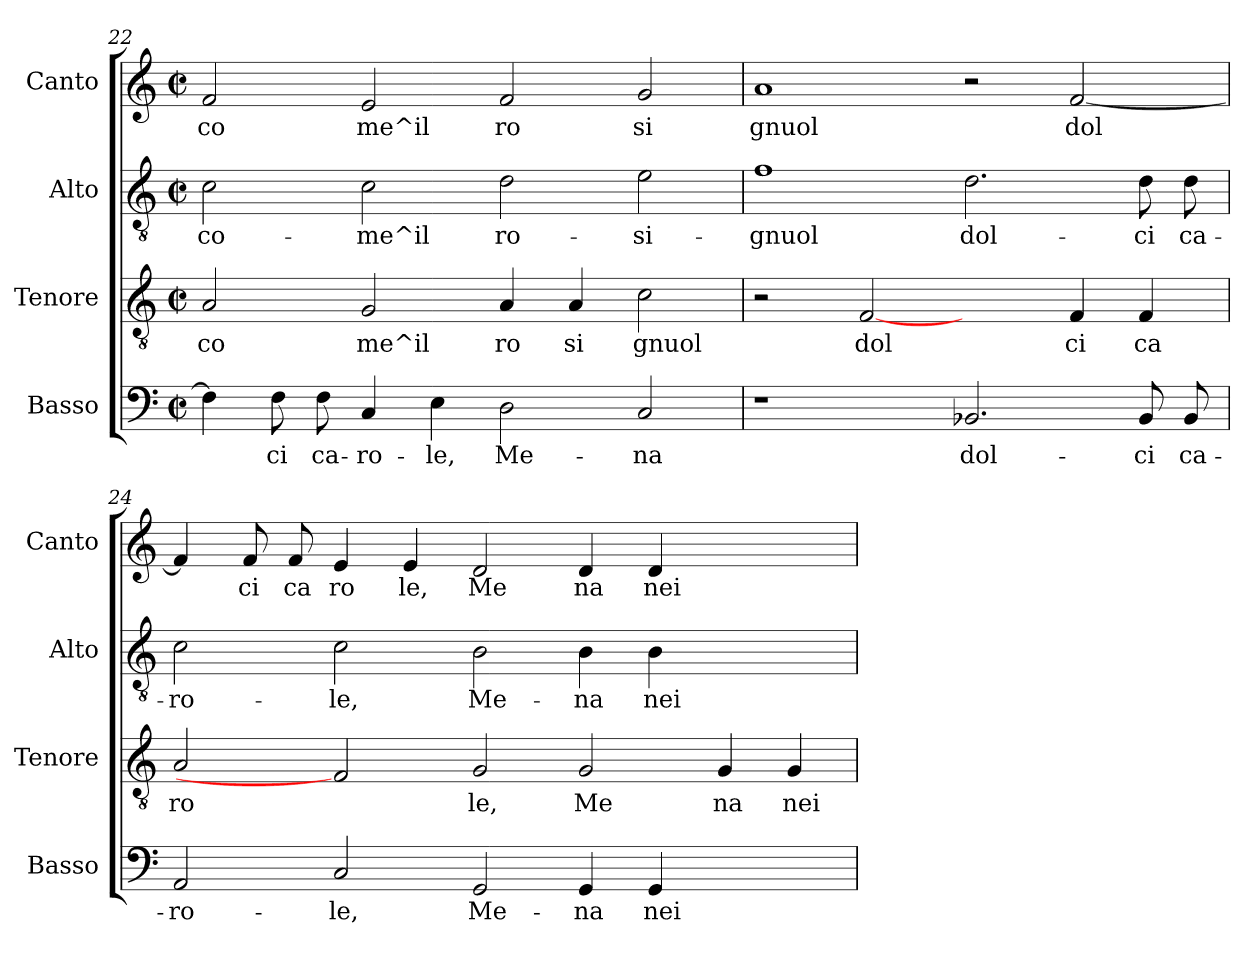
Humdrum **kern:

**kern	**text	**kern	**text	**kern	**text	**kern	**text
*part4	*part4	*part3	*part3	*part2	*part2	*part1	*part1
*staff4	*staff4	*staff3	*staff3	*staff2	*staff2	*staff1	*staff1
*I"Basso	*	*I"Tenore	*	*I"Alto	*	*I"Canto	*
*I'Basso	*	*I'Tenore	*	*I'Alto	*	*I'Canto	*
*clefF4	*	*clefGv2	*	*clefGv2	*	*clefG2	*
*k[]	*	*k[]	*	*k[]	*	*k[]	*
*C:	*	*C:	*	*C:	*	*C:	*
*M2/2	*	*M2/2	*	*M2/2	*	*M2/2	*
*met(c|)	*	*met(c|)	*	*met(c|)	*	*met(c|)	*
=22	=22	=22	=22	=22	=22	=22	=22
!	!LO:LY:b:cj	!	!LO:LY:b:cj	!	!LO:LY:b:cj	!	!LO:LY:a:cj
4F\]	--	2A/	co	2c\	co-	2f/	co
!	!LO:LY:b:cj	!	!	!	!	!	!
8F\	-ci	.	.	.	.	.	.
!	!LO:LY:b:cj	!	!	!	!	!	!
8F\	ca-	.	.	.	.	.	.
!	!LO:LY:b:cj	!	!LO:LY:b:cj	!	!LO:LY:b:cj	!	!LO:LY:a:cj
4C/	-ro-	2G/	me^il	2c\	-me^il	2e/	me^il
!	!LO:LY:b:cj	!	!	!	!	!	!
4E\	-le,	.	.	.	.	.	.
!	!LO:LY:b:cj	!	!LO:LY:b:cj	!	!LO:LY:b:cj	!	!LO:LY:a:cj
2D\	Me-	4A/	ro	2d\	ro-	2f/	ro
!	!	!	!LO:LY:b:cj	!	!	!	!
.	.	4A/	si	.	.	.	.
!	!LO:LY:b:cj	!	!LO:LY:b:cj	!	!LO:LY:b:cj	!	!LO:LY:a:cj
2C/	-na	2c\	gnuol	2e\	-si-	2g/	si
=23	=23	=23	=23	=23	=23	=23	=23
!	!	!	!	!	!LO:LY:b:cj	!	!LO:LY:a:cj
1r	.	2r	.	1f	-gnuol	1a	gnuol
!	!	!	!LO:LY:b:cj	!	!	!	!
.	.	[2F	dol	.	.	.	.
!	!LO:LY:b:cj	!	!	!	!LO:LY:b:cj	!	!
2.BB-X/	dol-	2ryy	.	2.d\	dol-	2r	.
!	!	!	!LO:LY:b:cj	!	!	!	!LO:LY:a:cj
.	.	4F/	ci	.	.	[<2f/	dol
!	!LO:LY:b:cj	!	!LO:LY:b:cj	!	!LO:LY:b:cj	!	!
8BB-/	-ci	4F/	ca	8d\	-ci	.	.
!	!LO:LY:b:cj	!	!	!	!LO:LY:b:cj	!	!
8BB-/	ca-	.	.	8d\	ca-	.	.
!!LO:LB:g=z
=24	=24	=24	=24	=24	=24	=24	=24
!	!LO:LY:b:cj	!	!LO:LY:b:cj	!	!LO:LY:b:cj	!	!LO:LY:b:cj
2AA/	-ro-	2A/	ro	2c\	-ro-	4f/]	.
!	!	!	!	!	!	!	!LO:LY:b:cj
.	.	.	.	.	.	8f/	ci
!	!	!	!	!	!	!	!LO:LY:b:cj
.	.	.	.	.	.	8f/	ca
!	!LO:LY:b:cj	!	!	!	!LO:LY:b:cj	!	!LO:LY:b:cj
2C/	-le,	2F]	.	2c\	-le,	4e/	ro
!	!	!	!	!	!	!	!LO:LY:b:cj
.	.	.	.	.	.	4e/	le,
!	!LO:LY:b:cj	!	!LO:LY:b:cj	!	!LO:LY:b:cj	!	!LO:LY:b:cj
2GG/	Me-	2G/	le,	2B\	Me-	2d/	Me
!	!LO:LY:b:cj	!	!LO:LY:b:cj	!	!LO:LY:b:cj	!	!LO:LY:b:cj
4GG/	-na	2G/	Me	4B\	-na	4d/	na
!	!LO:LY:b:cj	!	!	!	!LO:LY:b:cj	!	!LO:LY:b:cj
4GG/	nei	.	.	4B\	nei	4d/	nei
!	!	!	!LO:LY:b:cj	!	!	!	!
2ryy	.	4G/	na	2ryy	.	2ryy	.
!	!	!	!LO:LY:b:cj	!	!	!	!
.	.	4G/	nei	.	.	.	.
=	=	=	=	=	=	=	=
*-	*-	*-	*-	*-	*-	*-	*-
